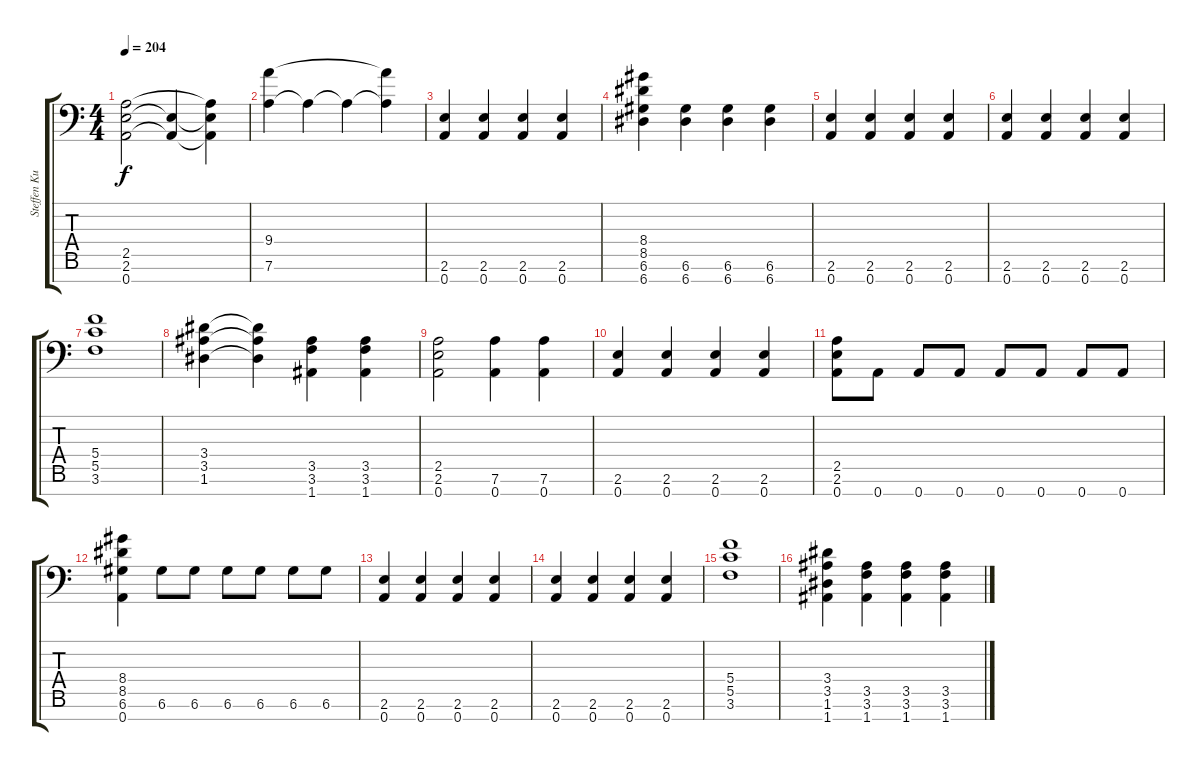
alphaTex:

\track ("Steffen Kummerer" "Steffen Ku") {instrument distortionguitar}
\staff {score tabs}
\tuning (D4 A3 F3 C3 G2 D2 A1) {hide}
\ts (4 4)
\tempo 204
\clef f4
\ks c
(2.5 2.6 0.7).2{dy f} (2.6{t} 0.7{t}).4 (2.5{t} 2.6{t} 0.7{t}).4 |
(9.4 7.6).4 7.6{t}.4 7.6{t}.4 (9.4{t} 7.6{t}).4 |
(2.6 0.7).4 (2.6 0.7).4 (2.6 0.7).4 (2.6 0.7).4 |
(8.4 8.5 6.6 6.7).4 (6.6 6.7).4 (6.6 6.7).4 (6.6 6.7).4 |
(2.6 0.7).4 (2.6 0.7).4 (2.6 0.7).4 (2.6 0.7).4 |
(2.6 0.7).4 (2.6 0.7).4 (2.6 0.7).4 (2.6 0.7).4 |
(5.4 5.5 3.6).1 |
(3.4 3.5 1.6).4 (3.4{t} 3.5{t} 1.6{t}).4 (3.5 3.6 1.7).4 (3.5 3.6 1.7).4 |
(2.5 2.6 0.7).2 (7.6 0.7).4 (7.6 0.7).4 |
(2.6 0.7).4 (2.6 0.7).4 (2.6 0.7).4 (2.6 0.7).4 |
(2.5 2.6 0.7).8 0.7.8 0.7.8 0.7.8 0.7.8 0.7.8 0.7.8 0.7.8 |
(8.4 8.5 6.6 0.7).4 6.6.8 6.6.8 6.6.8 6.6.8 6.6.8 6.6.8 |
(2.6 0.7).4 (2.6 0.7).4 (2.6 0.7).4 (2.6 0.7).4 |
(2.6 0.7).4 (2.6 0.7).4 (2.6 0.7).4 (2.6 0.7).4 |
(5.4 5.5 3.6).1 |
(3.4 3.5 1.6 1.7).4 (3.5 3.6 1.7).4 (3.5 3.6 1.7).4 (3.5 3.6 1.7).4
